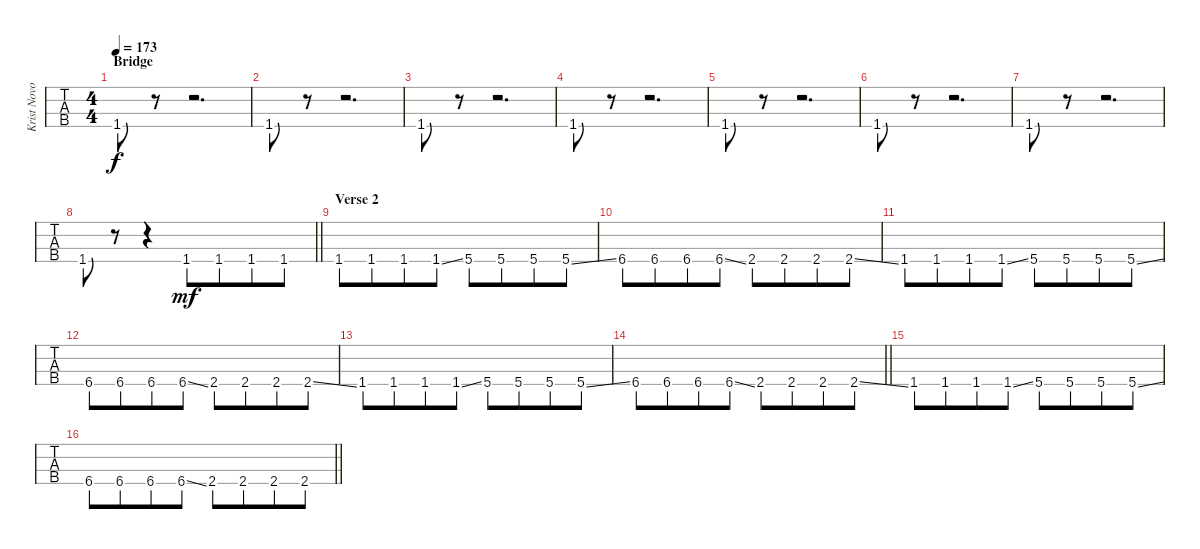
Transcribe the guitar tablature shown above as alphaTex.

\track ("Krist Novoselic" "Krist Novo") {instrument electricbasspick}
\staff {tabs}
\tuning (G2 D2 A1 E1) {hide}
\ts (4 4)
\section ("" "Bridge")
\tempo 173
\clef f4
\ks c
1.4.8{dy f} r.8 r.2{d} |
1.4.8 r.8 r.2{d} |
1.4.8 r.8 r.2{d} |
1.4.8 r.8 r.2{d} |
1.4.8 r.8 r.2{d} |
1.4.8 r.8 r.2{d} |
1.4.8 r.8 r.2{d} |
\barLineRight lightlight
1.4.8 r.8 r.4 1.4.8{dy mf} 1.4.8{beam merge} 1.4.8 1.4.8 |
\section ("" "Verse 2")
1.4.8 1.4.8{beam merge} 1.4.8 1.4{ss}.8 5.4.8 5.4.8{beam merge} 5.4.8 5.4{ss}.8 |
6.4.8 6.4.8{beam merge} 6.4.8 6.4{ss}.8 2.4.8 2.4.8{beam merge} 2.4.8 2.4{ss}.8 |
1.4.8 1.4.8{beam merge} 1.4.8 1.4{ss}.8 5.4.8 5.4.8{beam merge} 5.4.8 5.4{ss}.8 |
6.4.8 6.4.8{beam merge} 6.4.8 6.4{ss}.8 2.4.8 2.4.8{beam merge} 2.4.8 2.4{ss}.8 |
1.4.8 1.4.8{beam merge} 1.4.8 1.4{ss}.8 5.4.8 5.4.8{beam merge} 5.4.8 5.4{ss}.8 |
\barLineRight lightlight
6.4.8 6.4.8{beam merge} 6.4.8 6.4{ss}.8 2.4.8 2.4.8{beam merge} 2.4.8 2.4{ss}.8 |
1.4.8 1.4.8{beam merge} 1.4.8 1.4{ss}.8 5.4.8 5.4.8{beam merge} 5.4.8 5.4{ss}.8 |
\barLineRight lightlight
6.4.8 6.4.8{beam merge} 6.4.8 6.4{ss}.8 2.4.8 2.4.8{beam merge} 2.4.8 2.4{ss}.8
